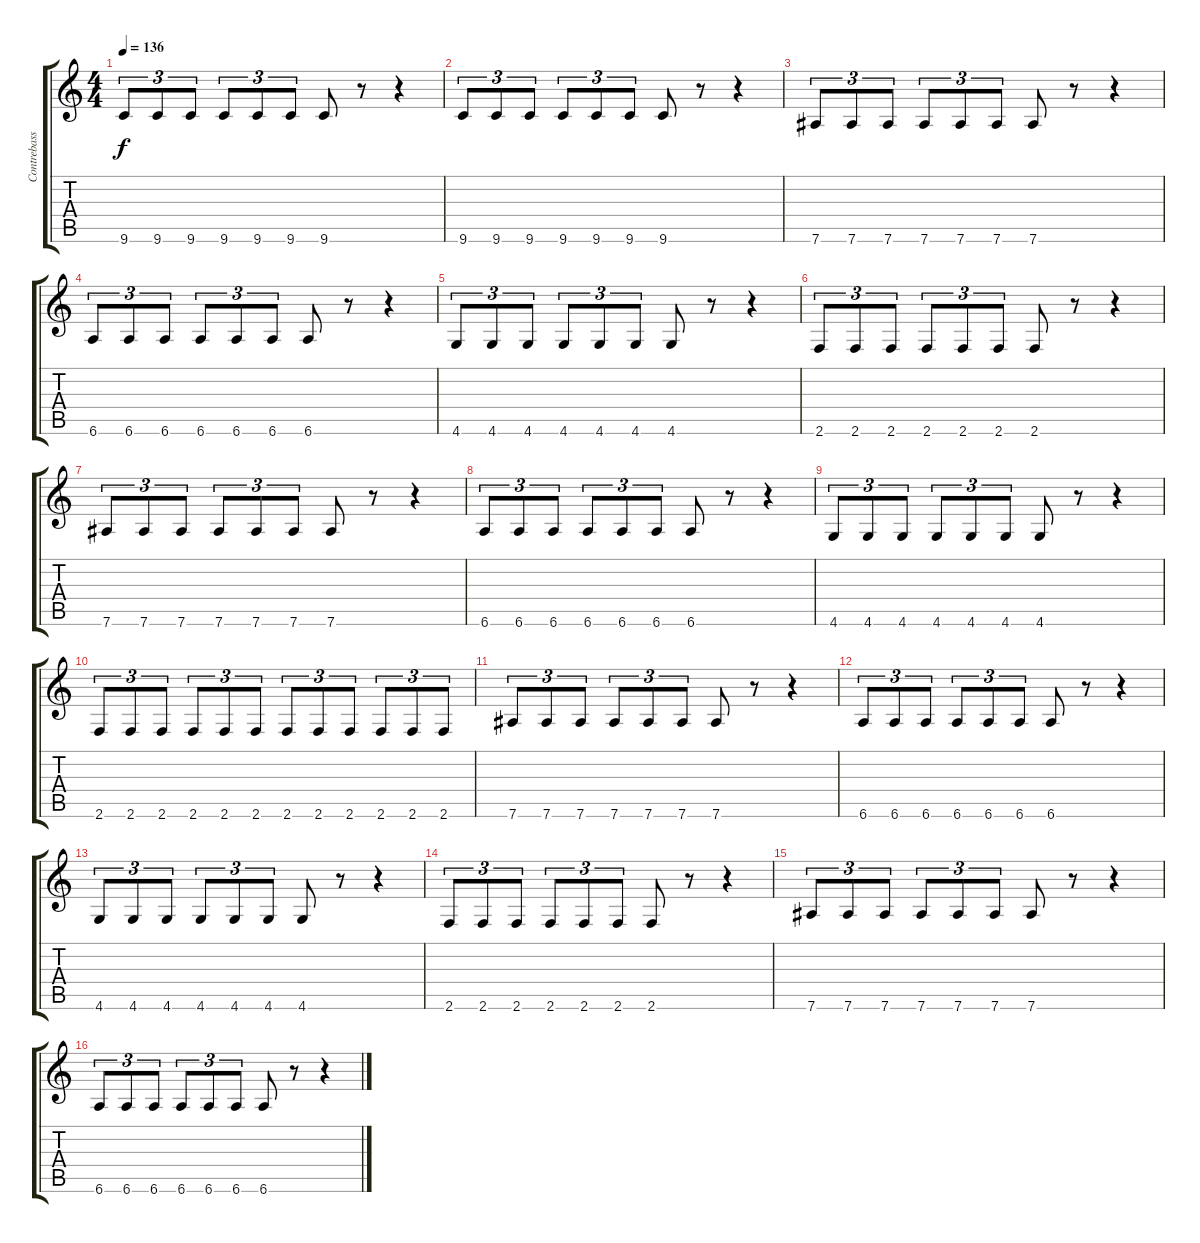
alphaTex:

\track ("Contrebasse" "Contrebass") {instrument contrabass}
\staff {score tabs}
\tuning (Eb4 Bb3 Gb3 Db3 Ab2 Eb2) {hide}
\ts (4 4)
\tempo 136
\clef g2
\ks c
9.6.8{tu (3 2) dy f} 9.6.8{tu (3 2)} 9.6.8{tu (3 2)} 9.6.8{tu (3 2)} 9.6.8{tu (3 2)} 9.6.8{tu (3 2)} 9.6.8 r.8 r.4 |
9.6.8{tu (3 2)} 9.6.8{tu (3 2)} 9.6.8{tu (3 2)} 9.6.8{tu (3 2)} 9.6.8{tu (3 2)} 9.6.8{tu (3 2)} 9.6.8 r.8 r.4 |
7.6.8{tu (3 2)} 7.6.8{tu (3 2)} 7.6.8{tu (3 2)} 7.6.8{tu (3 2)} 7.6.8{tu (3 2)} 7.6.8{tu (3 2)} 7.6.8 r.8 r.4 |
6.6.8{tu (3 2)} 6.6.8{tu (3 2)} 6.6.8{tu (3 2)} 6.6.8{tu (3 2)} 6.6.8{tu (3 2)} 6.6.8{tu (3 2)} 6.6.8 r.8 r.4 |
4.6.8{tu (3 2)} 4.6.8{tu (3 2)} 4.6.8{tu (3 2)} 4.6.8{tu (3 2)} 4.6.8{tu (3 2)} 4.6.8{tu (3 2)} 4.6.8 r.8 r.4 |
2.6.8{tu (3 2)} 2.6.8{tu (3 2)} 2.6.8{tu (3 2)} 2.6.8{tu (3 2)} 2.6.8{tu (3 2)} 2.6.8{tu (3 2)} 2.6.8 r.8 r.4 |
7.6.8{tu (3 2)} 7.6.8{tu (3 2)} 7.6.8{tu (3 2)} 7.6.8{tu (3 2)} 7.6.8{tu (3 2)} 7.6.8{tu (3 2)} 7.6.8 r.8 r.4 |
6.6.8{tu (3 2)} 6.6.8{tu (3 2)} 6.6.8{tu (3 2)} 6.6.8{tu (3 2)} 6.6.8{tu (3 2)} 6.6.8{tu (3 2)} 6.6.8 r.8 r.4 |
4.6.8{tu (3 2)} 4.6.8{tu (3 2)} 4.6.8{tu (3 2)} 4.6.8{tu (3 2)} 4.6.8{tu (3 2)} 4.6.8{tu (3 2)} 4.6.8 r.8 r.4 |
2.6.8{tu (3 2)} 2.6.8{tu (3 2)} 2.6.8{tu (3 2)} 2.6.8{tu (3 2)} 2.6.8{tu (3 2)} 2.6.8{tu (3 2)} 2.6.8{tu (3 2)} 2.6.8{tu (3 2)} 2.6.8{tu (3 2)} 2.6.8{tu (3 2)} 2.6.8{tu (3 2)} 2.6.8{tu (3 2)} |
7.6.8{tu (3 2)} 7.6.8{tu (3 2)} 7.6.8{tu (3 2)} 7.6.8{tu (3 2)} 7.6.8{tu (3 2)} 7.6.8{tu (3 2)} 7.6.8 r.8 r.4 |
6.6.8{tu (3 2)} 6.6.8{tu (3 2)} 6.6.8{tu (3 2)} 6.6.8{tu (3 2)} 6.6.8{tu (3 2)} 6.6.8{tu (3 2)} 6.6.8 r.8 r.4 |
4.6.8{tu (3 2)} 4.6.8{tu (3 2)} 4.6.8{tu (3 2)} 4.6.8{tu (3 2)} 4.6.8{tu (3 2)} 4.6.8{tu (3 2)} 4.6.8 r.8 r.4 |
2.6.8{tu (3 2)} 2.6.8{tu (3 2)} 2.6.8{tu (3 2)} 2.6.8{tu (3 2)} 2.6.8{tu (3 2)} 2.6.8{tu (3 2)} 2.6.8 r.8 r.4 |
7.6.8{tu (3 2)} 7.6.8{tu (3 2)} 7.6.8{tu (3 2)} 7.6.8{tu (3 2)} 7.6.8{tu (3 2)} 7.6.8{tu (3 2)} 7.6.8 r.8 r.4 |
6.6.8{tu (3 2)} 6.6.8{tu (3 2)} 6.6.8{tu (3 2)} 6.6.8{tu (3 2)} 6.6.8{tu (3 2)} 6.6.8{tu (3 2)} 6.6.8 r.8 r.4
